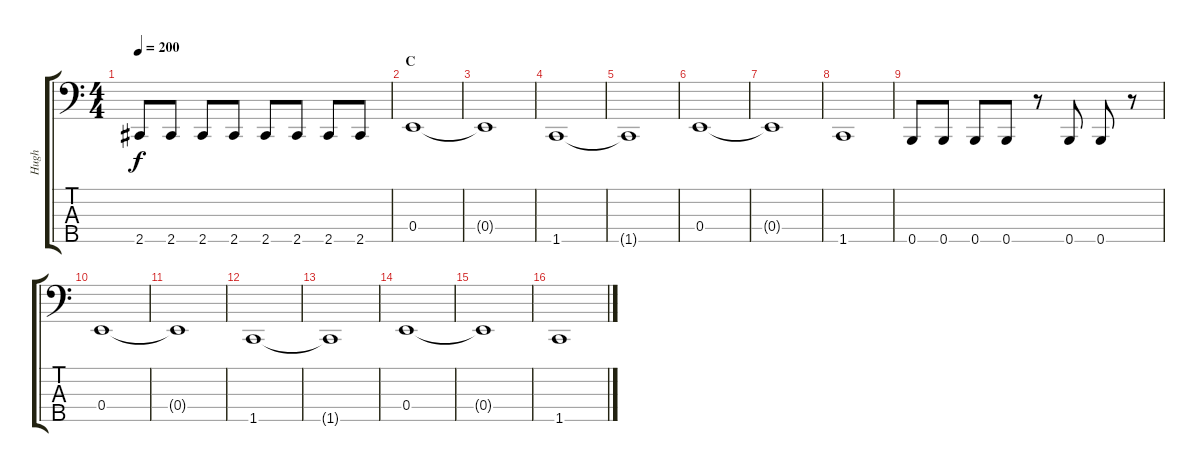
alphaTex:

\track ("Hugh" "Hugh") {instrument electricbasspick}
\staff {score tabs}
\tuning (G2 D2 A1 E1 B0) {hide}
\ts (4 4)
\tempo 200
\clef f4
\ks c
2.5.8{dy f} 2.5.8 2.5.8 2.5.8 2.5.8 2.5.8 2.5.8 2.5.8 |
\section ("" "C")
0.4.1 |
0.4{t}.1 |
1.5.1 |
1.5{t}.1 |
0.4.1 |
0.4{t}.1 |
1.5.1 |
0.5.8 0.5.8 0.5.8 0.5.8 r.8 0.5.8 0.5.8 r.8 |
0.4.1 |
0.4{t}.1 |
1.5.1 |
1.5{t}.1 |
0.4.1 |
0.4{t}.1 |
1.5.1
